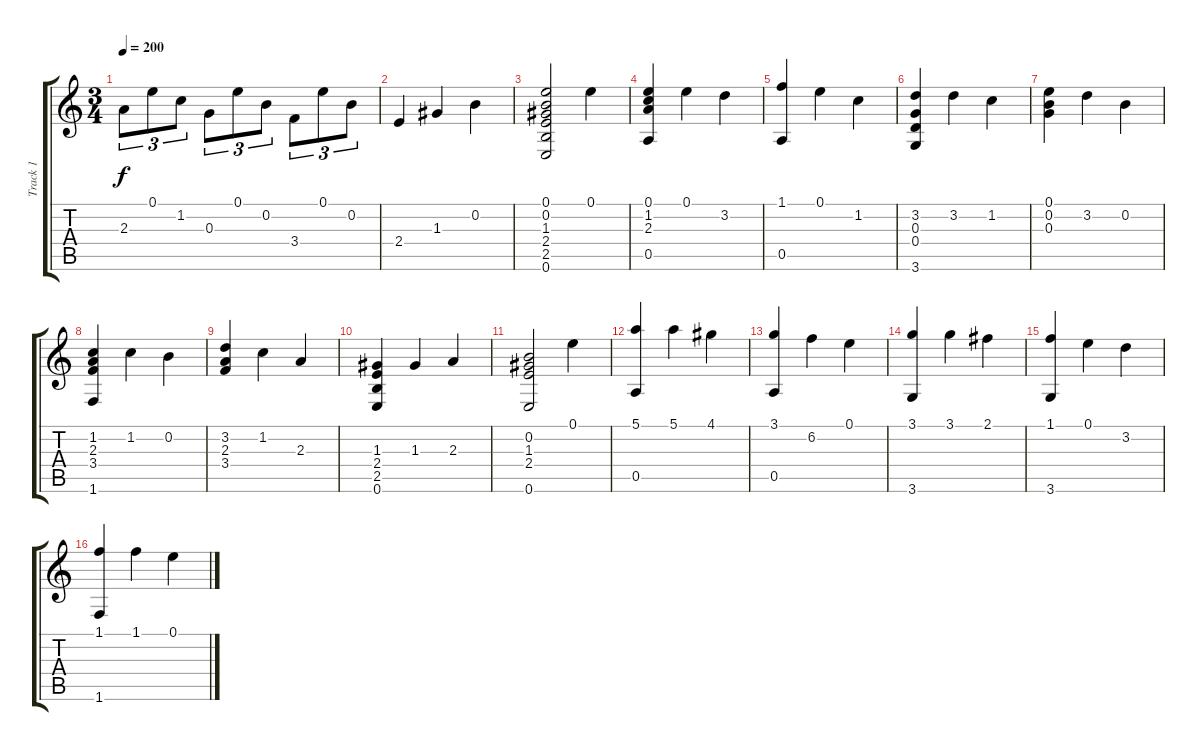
\track ("Track 1" "Track 1") {instrument acousticguitarnylon}
\staff {score tabs}
\tuning (E4 B3 G3 D3 A2 E2) {hide}
\ts (3 4)
\tempo 200
\clef g2
\ks c
2.3.8{tu (3 2) dy f} 0.1.8{tu (3 2)} 1.2.8{tu (3 2)} 0.3.8{tu (3 2)} 0.1.8{tu (3 2)} 0.2.8{tu (3 2)} 3.4.8{tu (3 2)} 0.1.8{tu (3 2)} 0.2.8{tu (3 2)} |
2.4.4 1.3.4 0.2.4 |
(0.1 0.2 1.3 2.4 2.5 0.6).2 0.1.4 |
(0.1 1.2 2.3 0.5).4 0.1.4 3.2.4 |
(1.1 0.5).4 0.1.4 1.2.4 |
(3.2 0.3 0.4 3.6).4 3.2.4 1.2.4 |
(0.1 0.2 0.3).4 3.2.4 0.2.4 |
(1.2 2.3 3.4 1.6).4 1.2.4 0.2.4 |
(3.2 2.3 3.4).4 1.2.4 2.3.4 |
(1.3 2.4 2.5 0.6).4 1.3.4 2.3.4 |
(0.2 1.3 2.4 0.6).2 0.1.4 |
(5.1 0.5).4 5.1.4 4.1.4 |
(3.1 0.5).4 6.2.4 0.1.4 |
(3.1 3.6).4 3.1.4 2.1.4 |
(1.1 3.6).4 0.1.4 3.2.4 |
(1.1 1.6).4 1.1.4 0.1.4
